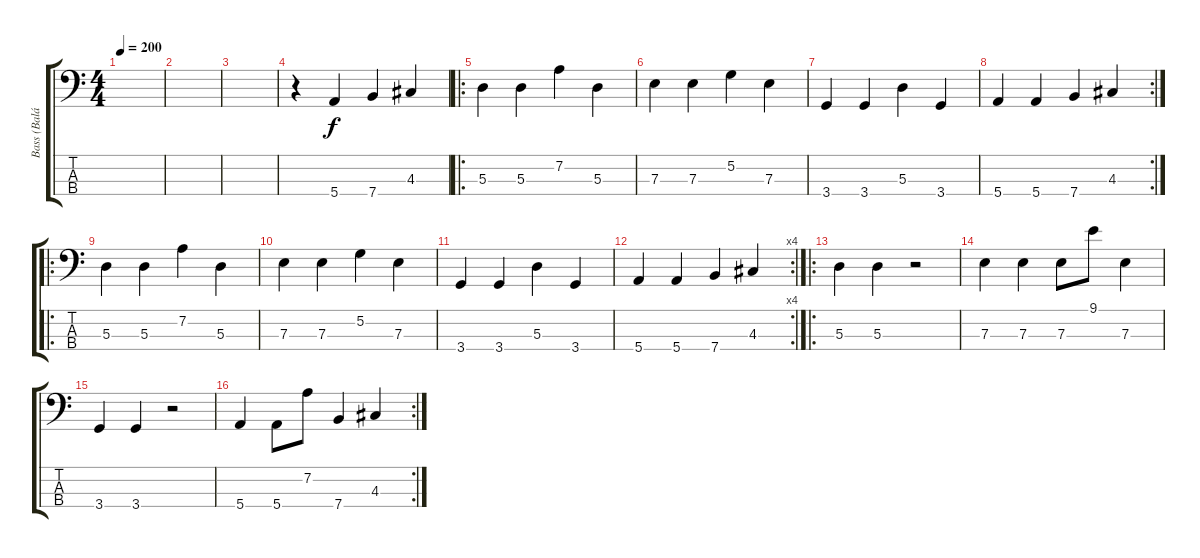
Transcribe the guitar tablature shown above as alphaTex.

\track ("Bass (Balázs Sebestény)" "Bass (Balá") {instrument electricbassfinger}
\staff {score tabs}
\tuning (G2 D2 A1 E1) {hide}
\ts (4 4)
\tempo 200
\clef f4
\ks c
|
|
|
r.4 5.4.4 7.4.4 4.3.4 |
\ro
5.3.4 5.3.4 7.2.4 5.3.4 |
7.3.4 7.3.4 5.2.4 7.3.4 |
3.4.4 3.4.4 5.3.4 3.4.4 |
\rc 2
5.4.4 5.4.4 7.4.4 4.3.4 |
\ro
5.3.4 5.3.4 7.2.4 5.3.4 |
7.3.4 7.3.4 5.2.4 7.3.4 |
3.4.4 3.4.4 5.3.4 3.4.4 |
\rc 4
5.4.4 5.4.4 7.4.4 4.3.4 |
\ro
5.3.4 5.3.4 r.2 |
7.3.4 7.3.4 7.3.8 9.1.8 7.3.4 |
3.4.4 3.4.4 r.2 |
\rc 2
5.4.4 5.4.8 7.2.8 7.4.4 4.3.4
